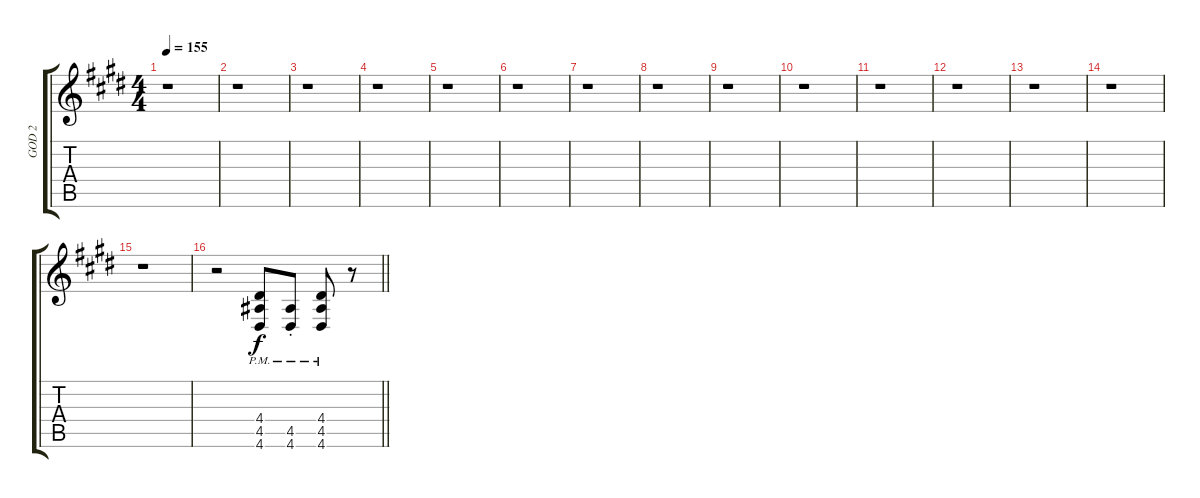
\track ("GOD 2" "GOD 2") {instrument distortionguitar}
\staff {score tabs}
\tuning (Db4 Ab3 E3 B2 Gb2 B1) {hide}
\ts (4 4)
\tempo 155
\clef g2
\ks e
r.1{dy f instrument distortionguitar} |
r.1 |
r.1 |
r.1 |
r.1 |
r.1 |
r.1 |
r.1 |
r.1 |
r.1 |
r.1 |
r.1 |
r.1 |
r.1 |
r.1 |
\barLineRight lightlight
r.2 (4.4{pm} 4.5{pm} 4.6{pm}).8 (4.5{pm st} 4.6{pm st}).8 (4.4{pm} 4.5{pm} 4.6{pm}).8 r.8
